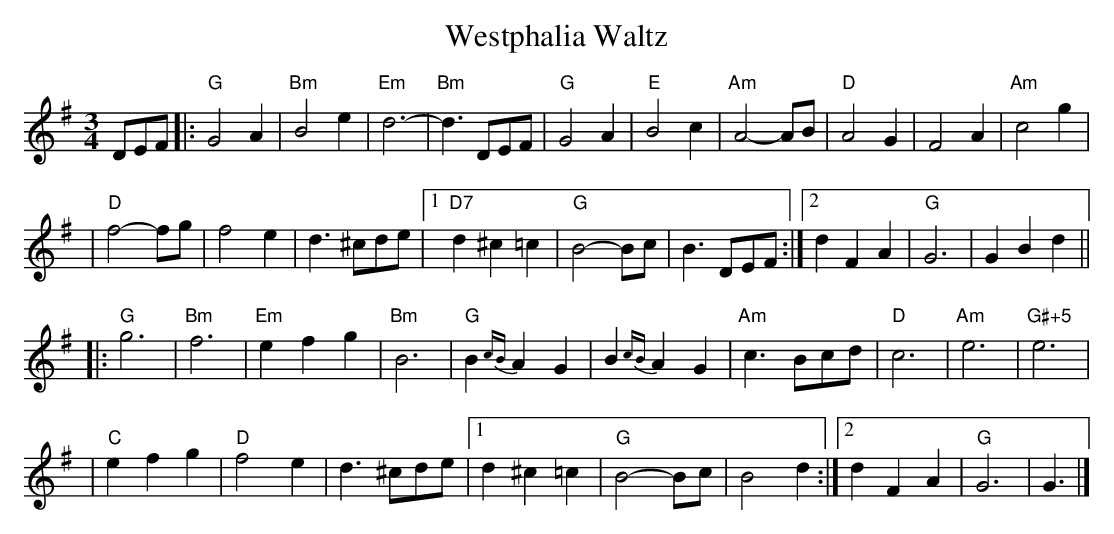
X:1
T:Westphalia Waltz
M:3/4
L:1/8
K:G
DEF \
|: "G"G4A2 | "Bm"B4e2 | "Em"d6- | "Bm"d3DEF | "G"G4A2 | "E"B4c2 | "Am"A4-AB | "D"A4G2 | F4A2 | "Am"c4g2 |
| "D"f4-fg | f4e2 | d3^cde |[1 "D7"d2^c2=c2 | "G"B4-Bc | B3DEF :|[2 d2F2A2 | "G"G6 | G2B2d2 ||
|: "G"g6 | "Bm"f6 | "Em"e2f2g2 | "Bm"B6 | "G"B2{cB}A2G2 | B2{cB}A2G2 | "Am"c3Bcd | "D"c6 | "Am"e6 | "G#+5"e6 |
| "C"e2f2g2 | "D"f4e2 | d3^cde |[1 d2^c2=c2 | "G"B4-Bc | B4d2 :|[2 d2F2A2 | "G"G6 | G3 |]
